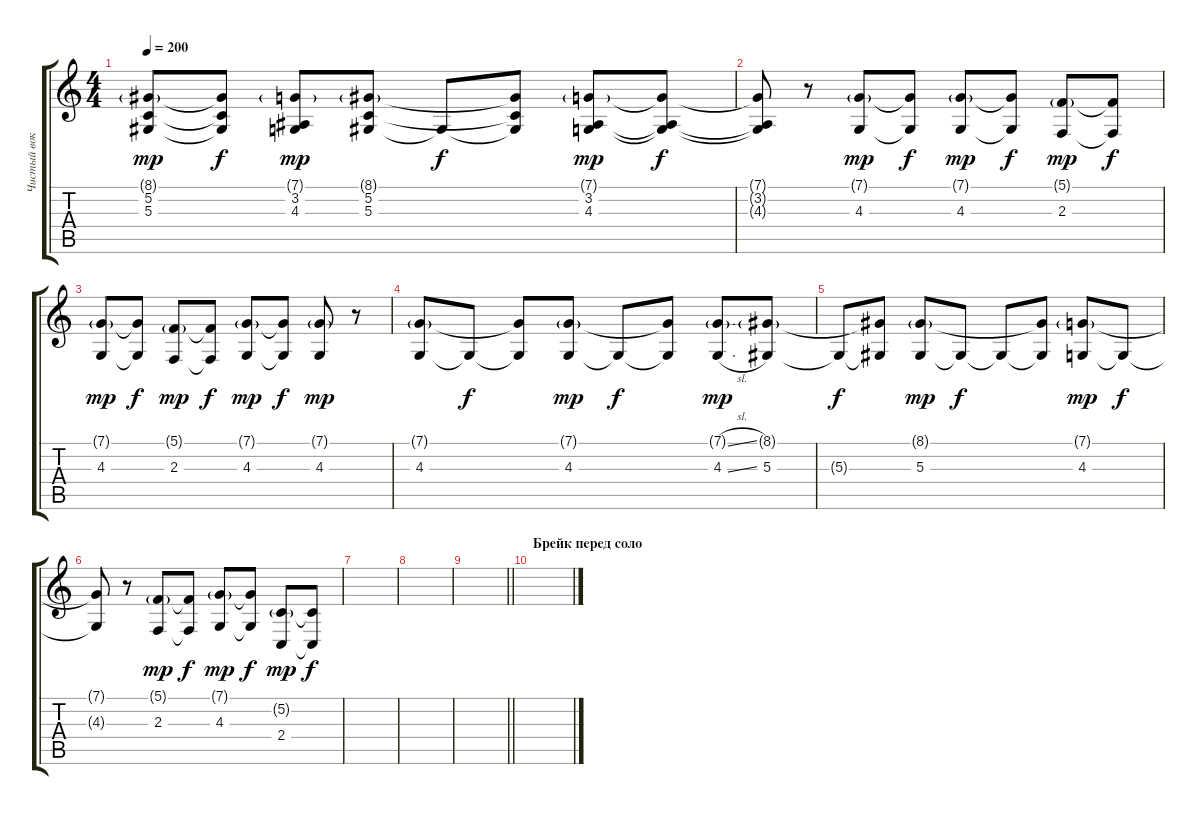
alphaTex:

\track ("Чистый вокал" "Чистый вок") {instrument altosax}
\staff {score tabs}
\tuning (C4 G3 Eb3 Bb2 F2 C2) {hide}
\ts (4 4)
\tempo 200
\clef g2
\ks c
(8.1{g} 5.2 5.3).8{dy mp} (8.1{t} 5.2{t} 5.3{t}).8{dy f} (7.1{g} 3.2 4.3).8{dy mp} (8.1{g} 5.2 5.3).8 5.3{t}.8{dy f} (8.1{t} 5.2{t} 5.3{t}).8 (7.1{g} 3.2 4.3).8{dy mp} (7.1{t} 3.2{t} 4.3{t}).8{dy f} |
(7.1{t} 3.2{t} 4.3{t}).8 r.8 (7.1{g} 4.3).8{dy mp} (7.1{t} 4.3{t}).8{dy f} (7.1{g} 4.3).8{dy mp} (7.1{t} 4.3{t}).8{dy f} (5.1{g} 2.3).8{dy mp} (5.1{t} 2.3{t}).8{dy f} |
(7.1{g} 4.3).8{dy mp} (7.1{t} 4.3{t}).8{dy f} (5.1{g} 2.3).8{dy mp} (5.1{t} 2.3{t}).8{dy f} (7.1{g} 4.3).8{dy mp} (7.1{t} 4.3{t}).8{dy f} (7.1{g} 4.3).8{dy mp} r.8 |
(7.1{g} 4.3).8 4.3{t}.8{dy f} (7.1{t} 4.3{t}).8 (7.1{g} 4.3).8{dy mp} 4.3{t}.8{dy f} (7.1{t} 4.3{t}).8 (7.1{sl g} 4.3{sl}).8{dy mp} (8.1{g} 5.3).8 |
5.3{t}.8{dy f} (8.1{t} 5.3{t}).8 (8.1{g} 5.3).8{dy mp} 5.3{t}.8{dy f} 5.3{t}.8 (8.1{t} 5.3{t}).8 (7.1{g} 4.3).8{dy mp} 4.3{t}.8{dy f} |
(7.1{t} 4.3{t}).8 r.8 (5.1{g} 2.3).8{dy mp} (5.1{t} 2.3{t}).8{dy f} (7.1{g} 4.3).8{dy mp} (7.1{t} 4.3{t}).8{dy f} (5.2{g} 2.4).8{dy mp} (5.2{t} 2.4{t}).8{dy f} |
|
|
\barLineRight lightlight
|
\section ("" "Брейк перед соло")
